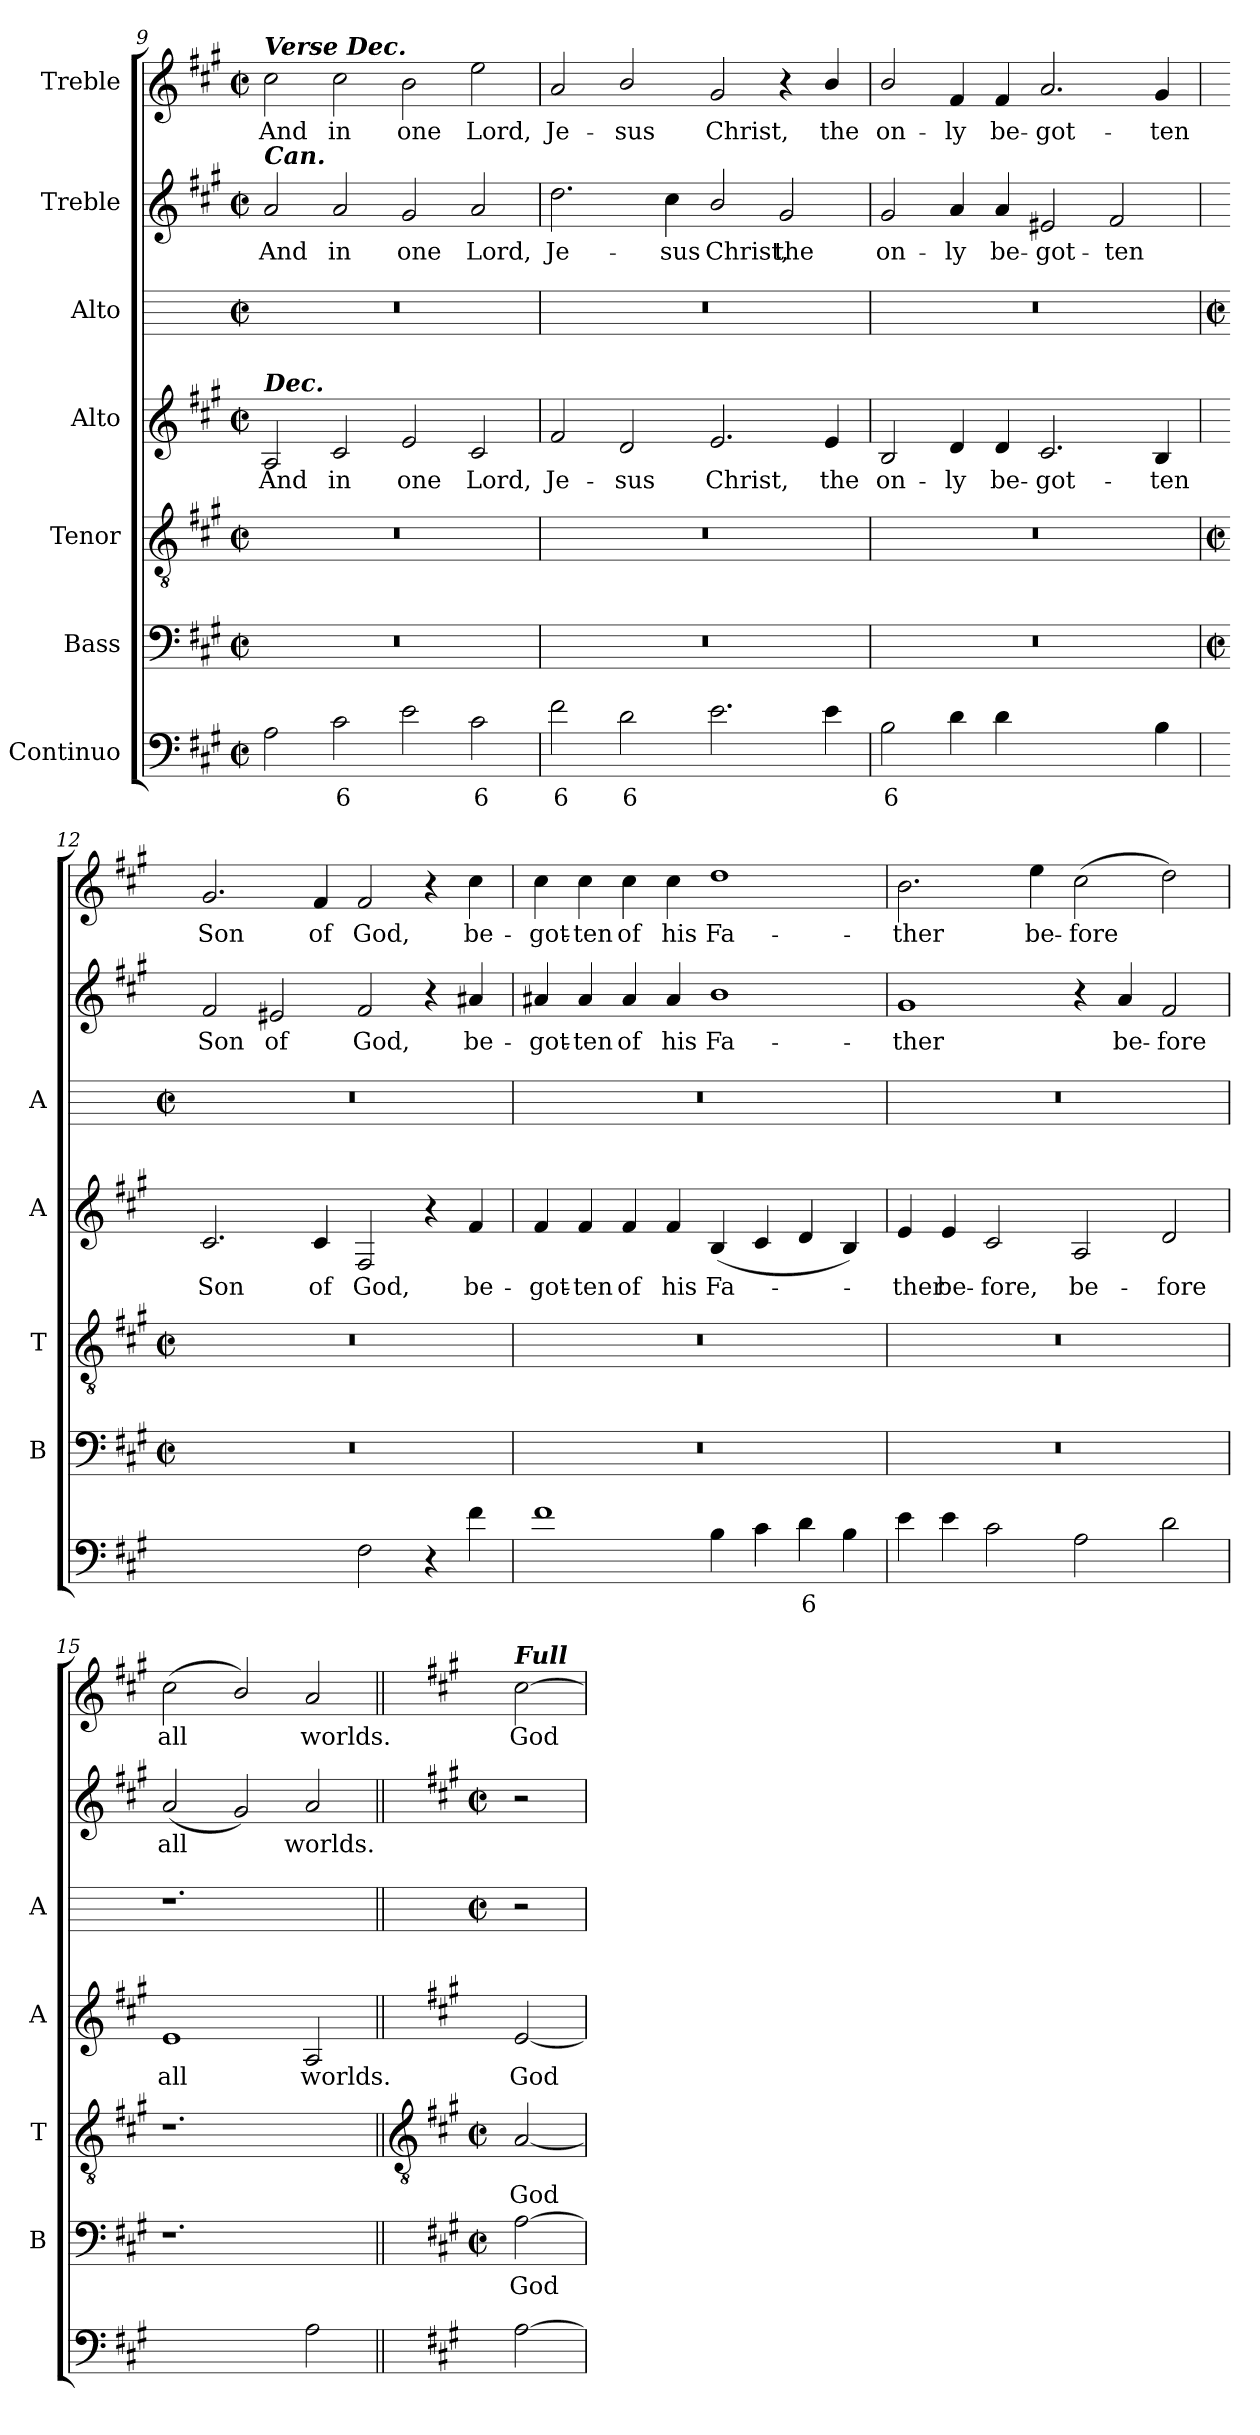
**kern	**text	**text	**kern	**text	**kern	**text	**kern	**text	**kern	**kern	**text	**kern	**text
*part7	*part7	*part7	*part6	*part6	*part5	*part5	*part4	*part4	*part3	*part2	*part2	*part1	*part1
*staff7	*staff7	*staff7	*staff6	*staff6	*staff5	*staff5	*staff4	*staff4	*staff3	*staff2	*staff2	*staff1	*staff1
*I"Continuo	*	*	*I"Bass	*	*I"Tenor	*	*I"Alto	*	*I"Alto	*I"Treble	*	*I"Treble	*
*	*	*	*I'B	*	*I'T	*	*I'A	*	*I'A	*	*	*	*
!!LO:LB:g=z
*clefF4	*	*	*clefF4	*	*clefGv2	*	*clefG2	*	*	*clefG2	*	*clefG2	*
*k[f#c#g#]	*	*	*k[f#c#g#]	*	*k[f#c#g#]	*	*k[f#c#g#]	*	*	*k[f#c#g#]	*	*k[f#c#g#]	*
*A:	*	*	*A:	*	*A:	*	*A:	*	*	*A:	*	*A:	*
*M4/2	*	*	*M4/2	*	*M4/2	*	*M4/2	*	*M4/2	*M4/2	*	*M4/2	*
*met(c|)	*	*	*met(c|)	*	*met(c|)	*	*met(c|)	*	*met(c|)	*met(c|)	*	*met(c|)	*
=9	=9	=9	=9	=9	=9	=9	=9	=9	=9	=9	=9	=9	=9
!	!	!	!	!	!	!	!	!	!	!	!	!LO:TX:a:Bi:t=Verse Dec.	!
!	!	!	!	!	!	!	!	!	!	!LO:TX:a:Bi:t=Can.	!	!	!
!	!	!	!	!	!	!	!LO:TX:a:Bi:t=Dec.	!	!	!	!	!	!
!	!	!	!	!	!	!	!	!LO:LY:b	!	!	!LO:LY:b	!	!LO:LY:b
2A	.	.	0r	.	0r	.	2A	And	0r	2a	And	2cc#	And
!	!LO:LY:b	!	!	!	!	!	!	!LO:LY:b	!	!	!LO:LY:b	!	!LO:LY:b
2c#	6	.	.	.	.	.	2c#	in	.	2a	in	2cc#	in
!	!	!	!	!	!	!	!	!LO:LY:b	!	!	!LO:LY:b	!	!LO:LY:b
2e	.	.	.	.	.	.	2e	one	.	2g#	one	2b	one
!	!LO:LY:b	!	!	!	!	!	!	!LO:LY:b	!	!	!LO:LY:b	!	!LO:LY:b
2c#	6	.	.	.	.	.	2c#	Lord,	.	2a	Lord,	2ee	Lord,
=10	=10	=10	=10	=10	=10	=10	=10	=10	=10	=10	=10	=10	=10
!	!LO:LY:b	!	!	!	!	!	!	!LO:LY:b	!	!	!LO:LY:b	!	!LO:LY:b
2f#	6	.	0r	.	0r	.	2f#	Je-	0r	2.dd	Je-	2a	Je-
!	!LO:LY:b	!	!	!	!	!	!	!LO:LY:b	!	!	!	!	!LO:LY:b
2d	6	.	.	.	.	.	2d	-sus	.	.	.	2b/	-sus
!	!	!	!	!	!	!	!	!	!	!	!LO:LY:b	!	!
.	.	.	.	.	.	.	.	.	.	4cc#	-sus	.	.
!	!	!	!	!	!	!	!	!LO:LY:b	!	!	!LO:LY:b	!	!LO:LY:b
2.e	.	.	.	.	.	.	2.e	Christ,	.	2b/	Christ,	2g#	Christ,
!	!	!	!	!	!	!	!	!	!	!	!LO:LY:b	!	!
.	.	.	.	.	.	.	.	.	.	2g#	the	4r	.
!	!	!	!	!	!	!	!	!LO:LY:b	!	!	!	!	!LO:LY:b
4e	.	.	.	.	.	.	4e	the	.	.	.	4b/	the
=11	=11	=11	=11	=11	=11	=11	=11	=11	=11	=11	=11	=11	=11
!	!LO:LY:b	!	!	!	!	!	!	!LO:LY:b	!	!	!LO:LY:b	!	!LO:LY:b
2B	6	.	0r	.	0r	.	2B	on-	0r	2g#	on-	2b/	on-
!	!	!	!	!	!	!	!	!LO:LY:b	!	!	!LO:LY:b	!	!LO:LY:b
4d	.	.	.	.	.	.	4d	-ly	.	4a	-ly	4f#	-ly
!	!	!	!	!	!	!	!	!LO:LY:b	!	!	!LO:LY:b	!	!LO:LY:b
4d	.	.	.	.	.	.	4d	be-	.	4a	be-	4f#	be-
!	!LO:LY:b	!LO:LY:b	!	!	!	!	!	!LO:LY:b	!	!	!LO:LY:b	!	!LO:LY:b
[2c#yy	6	3	.	.	.	.	2.c#	-got-	.	2e#X	-got-	2.a	-got-
!	!LO:LY:b	!LO:LY:b	!	!	!	!	!	!	!	!	!LO:LY:b	!	!
4c#yy]	6	4	.	.	.	.	.	.	.	2f#	-ten	.	.
!	!	!	!	!	!	!	!	!LO:LY:b	!	!	!	!	!LO:LY:b
4B	.	.	.	.	.	.	4B	-ten	.	.	.	4g#	-ten
!!LO:LB:g=z
=12	=12	=12	=12	=12	=12	=12	=12	=12	=12	=12	=12	=12	=12
*	*	*	*M4/2	*	*M4/2	*	*	*	*M4/2	*	*	*	*
*	*	*	*met(c|)	*	*met(c|)	*	*	*	*met(c|)	*	*	*	*
!	!LO:LY:b	!LO:LY:b	!	!	!	!	!	!LO:LY:b	!	!	!LO:LY:b	!	!LO:LY:b
[2c#yy	5	4	0r	.	0r	.	2.c#	Son	0r	2f#	Son	2.g#	Son
!	!	!LO:LY:b	!	!	!	!	!	!	!	!	!LO:LY:b	!	!
2c#yy]	.	3	.	.	.	.	.	.	.	2e#X	of	.	.
!	!	!	!	!	!	!	!	!LO:LY:b	!	!	!	!	!LO:LY:b
.	.	.	.	.	.	.	4c#	of	.	.	.	4f#	of
!	!	!	!	!	!	!	!	!LO:LY:b	!	!	!LO:LY:b	!	!LO:LY:b
2F#	.	.	.	.	.	.	2F#	God,	.	2f#	God,	2f#	God,
4r	.	.	.	.	.	.	4r	.	.	4r	.	4r	.
!	!	!	!	!	!	!	!	!LO:LY:b	!	!	!LO:LY:b	!	!LO:LY:b
4f#	.	.	.	.	.	.	4f#	be-	.	4a#X	be-	4cc#	be-
=13	=13	=13	=13	=13	=13	=13	=13	=13	=13	=13	=13	=13	=13
!	!	!	!	!	!	!	!	!LO:LY:b	!	!	!LO:LY:b	!	!LO:LY:b
1f#	.	.	0r	.	0r	.	4f#	-got-	0r	4a#X	-got-	4cc#	-got-
!	!	!	!	!	!	!	!	!LO:LY:b	!	!	!LO:LY:b	!	!LO:LY:b
.	.	.	.	.	.	.	4f#	-ten	.	4a#	-ten	4cc#	-ten
!	!	!	!	!	!	!	!	!LO:LY:b	!	!	!LO:LY:b	!	!LO:LY:b
.	.	.	.	.	.	.	4f#	of	.	4a#	of	4cc#	of
!	!	!	!	!	!	!	!	!LO:LY:b	!	!	!LO:LY:b	!	!LO:LY:b
.	.	.	.	.	.	.	4f#	his	.	4a#	his	4cc#	his
!	!	!	!	!	!	!	!	!LO:LY:b	!	!	!LO:LY:b	!	!LO:LY:b
4B	.	.	.	.	.	.	(<4B	Fa-	.	1b	Fa-	1dd	Fa-
4c#	.	.	.	.	.	.	4c#	.	.	.	.	.	.
!	!LO:LY:b	!	!	!	!	!	!	!	!	!	!	!	!
4d	6	.	.	.	.	.	4d	.	.	.	.	.	.
4B	.	.	.	.	.	.	4B)	.	.	.	.	.	.
=14	=14	=14	=14	=14	=14	=14	=14	=14	=14	=14	=14	=14	=14
!	!	!	!	!	!	!	!	!LO:LY:b	!	!	!LO:LY:b	!	!LO:LY:b
4e	.	.	0r	.	0r	.	4e	-ther	0r	1g#	-ther	2.b	-ther
!	!	!	!	!	!	!	!	!LO:LY:b	!	!	!	!	!
4e	.	.	.	.	.	.	4e	be-	.	.	.	.	.
!	!	!	!	!	!	!	!	!LO:LY:b	!	!	!	!	!
2c#	.	.	.	.	.	.	2c#	-fore,	.	.	.	.	.
!	!	!	!	!	!	!	!	!	!	!	!	!	!LO:LY:b
.	.	.	.	.	.	.	.	.	.	.	.	4ee	be-
!	!	!	!	!	!	!	!	!LO:LY:b	!	!	!	!	!LO:LY:b
2A	.	.	.	.	.	.	2A	be-	.	4r	.	(>2cc#	-fore
!	!	!	!	!	!	!	!	!	!	!	!LO:LY:b	!	!
.	.	.	.	.	.	.	.	.	.	4a	be-	.	.
!	!	!	!	!	!	!	!	!LO:LY:b	!	!	!LO:LY:b	!	!
2d	.	.	.	.	.	.	2d	-fore	.	2f#	-fore	2dd)	.
=15	=15	=15	=15	=15	=15	=15	=15	=15	=15	=15	=15	=15	=15
!	!LO:LY:b	!LO:LY:b	!	!	!	!	!	!LO:LY:b	!	!	!LO:LY:b	!	!LO:LY:b
[2eyy	6	4	1.r	.	1.r	.	1e	all	1.r	(<2a	all	(<2cc#	all
!	!LO:LY:b	!LO:LY:b	!	!	!	!	!	!	!	!	!	!	!
2eyy]	5	3	.	.	.	.	.	.	.	2g#)	.	2b/)	.
!	!	!	!	!	!	!	!	!LO:LY:b	!	!	!LO:LY:b	!	!LO:LY:b
2A	.	.	.	.	.	.	2A	worlds.	.	2a	worlds.	2a	worlds.
!!LO:LB:g=z
=16||	=16||	=16||	=16||	=16||	=16||	=16||	=16||	=16||	=16||	=16||	=16||	=16||	=16||
*	*	*	*	*	*clefGv2	*	*	*	*	*	*	*	*
*	*	*	*k[f#c#g#]	*	*k[f#c#g#]	*	*	*	*	*	*	*	*
*	*	*	*A:	*	*A:	*	*	*	*	*	*	*	*
*	*	*	*M4/2	*	*M4/2	*	*	*	*M4/2	*M4/2	*	*	*
*	*	*	*met(c|)	*	*met(c|)	*	*	*	*met(c|)	*met(c|)	*	*	*
!	!	!	!	!	!	!	!	!	!	!	!	!LO:TX:a:Bi:t=Full	!
!	!	!	!	!LO:LY:b	!	!LO:LY:b	!	!LO:LY:b	!	!	!	!	!LO:LY:b
[2A	.	.	[2A	God	[2A	God	[2e	God	2r	2r	.	[2cc#	God
=	=	=	=	=	=	=	=	=	=	=	=	=	=
*-	*-	*-	*-	*-	*-	*-	*-	*-	*-	*-	*-	*-	*-
